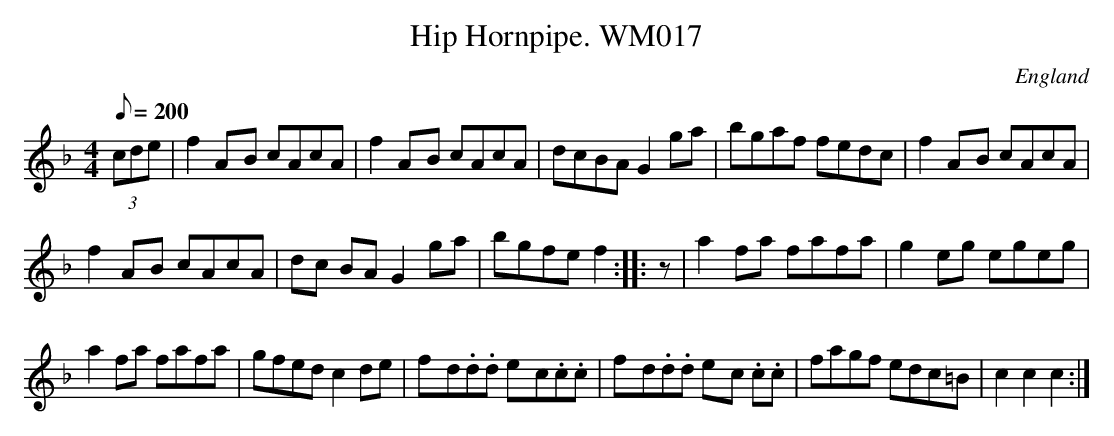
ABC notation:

X:1
T:Hip Hornpipe. WM017
M:4/4
L:1/8
Q:200
O:England
K:F
(3cde|f2A-B cAcA|f2A-B cAcA|dcBAG2ga|bgaf fedc|f2A-B cAcA|!f2A-B cAcA|dc
BAG2ga|bgfef2:|
|:z|a2fa fafa|g2eg egeg|!a2fa fafa|gfedc2de|f-d.d.d e-c.c.c|f-d.d.d e-c.
c.c|fagf edc=B| c2c2c2:|]
